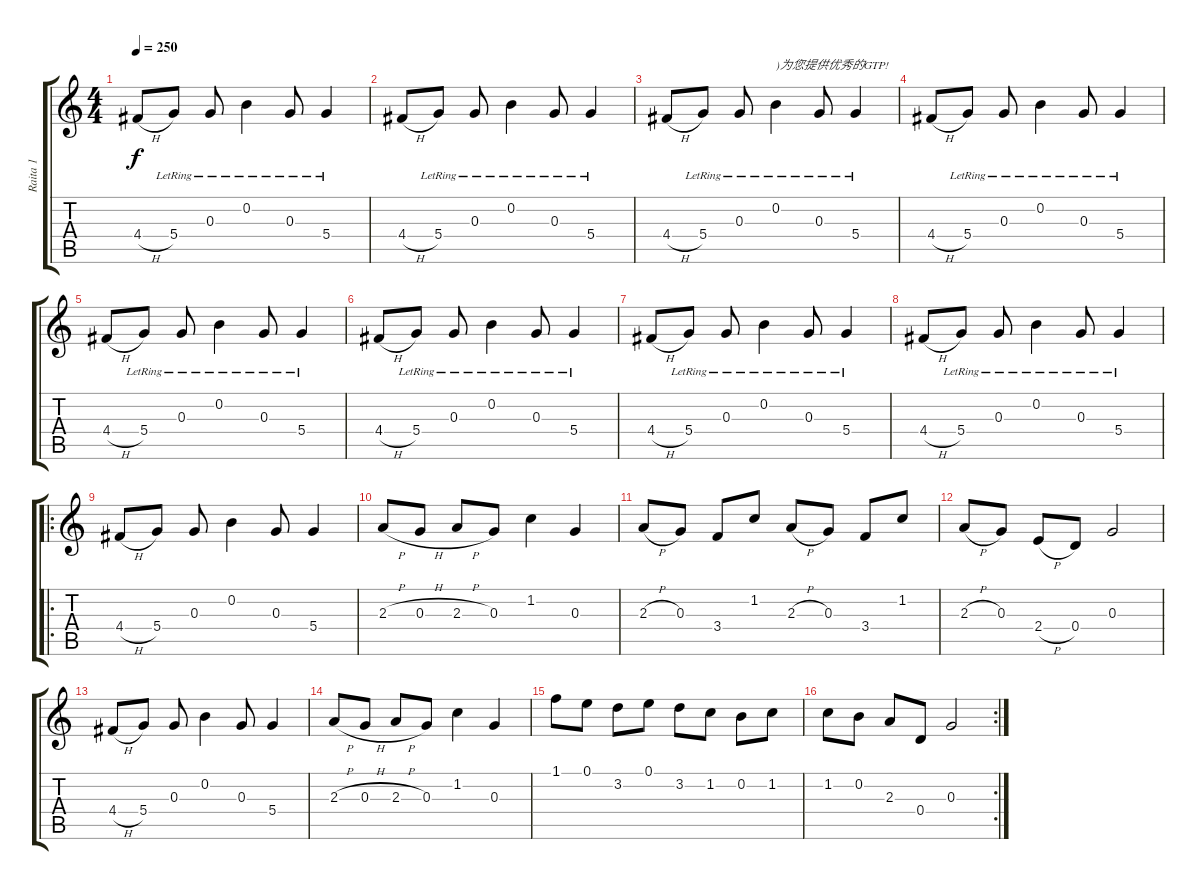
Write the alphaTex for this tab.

\track ("Raita 1" "Raita 1") {instrument electricguitarclean}
\staff {score tabs}
\tuning (E4 B3 G3 D3 A2 E2) {hide}
\ts (4 4)
\tempo 250
\clef g2
\ks c
4.4{h}.8{dy f instrument electricguitarclean} 5.4{lr}.8 0.3{lr}.8 0.2{lr}.4 0.3{lr}.8 5.4{lr}.4 |
4.4{h}.8 5.4{lr}.8 0.3{lr}.8 0.2{lr}.4 0.3{lr}.8 5.4{lr}.4 |
4.4{h}.8 5.4{lr}.8 0.3{lr}.8 0.2{lr}.4{txt ")为您提供优秀的GTP!"} 0.3{lr}.8 5.4{lr}.4 |
4.4{h}.8 5.4{lr}.8 0.3{lr}.8 0.2{lr}.4 0.3{lr}.8 5.4{lr}.4 |
4.4{h}.8 5.4{lr}.8 0.3{lr}.8 0.2{lr}.4 0.3{lr}.8 5.4{lr}.4 |
4.4{h}.8 5.4{lr}.8 0.3{lr}.8 0.2{lr}.4 0.3{lr}.8 5.4{lr}.4 |
4.4{h}.8 5.4{lr}.8 0.3{lr}.8 0.2{lr}.4 0.3{lr}.8 5.4{lr}.4 |
4.4{h}.8 5.4{lr}.8 0.3{lr}.8 0.2{lr}.4 0.3{lr}.8 5.4{lr}.4 |
\ro
4.4{h}.8 5.4.8 0.3.8 0.2.4 0.3.8 5.4.4 |
2.3{h}.8 0.3{h}.8 2.3{h}.8 0.3.8 1.2.4 0.3.4 |
2.3{h}.8 0.3.8 3.4.8 1.2.8 2.3{h}.8 0.3.8 3.4.8 1.2.8 |
2.3{h}.8 0.3.8 2.4{h}.8 0.4.8 0.3.2 |
4.4{h}.8 5.4.8 0.3.8 0.2.4 0.3.8 5.4.4 |
2.3{h}.8 0.3{h}.8 2.3{h}.8 0.3.8 1.2.4 0.3.4 |
1.1.8 0.1.8 3.2.8 0.1.8 3.2.8 1.2.8 0.2.8 1.2.8 |
\rc 2
1.2.8 0.2.8 2.3.8 0.4.8 0.3.2
